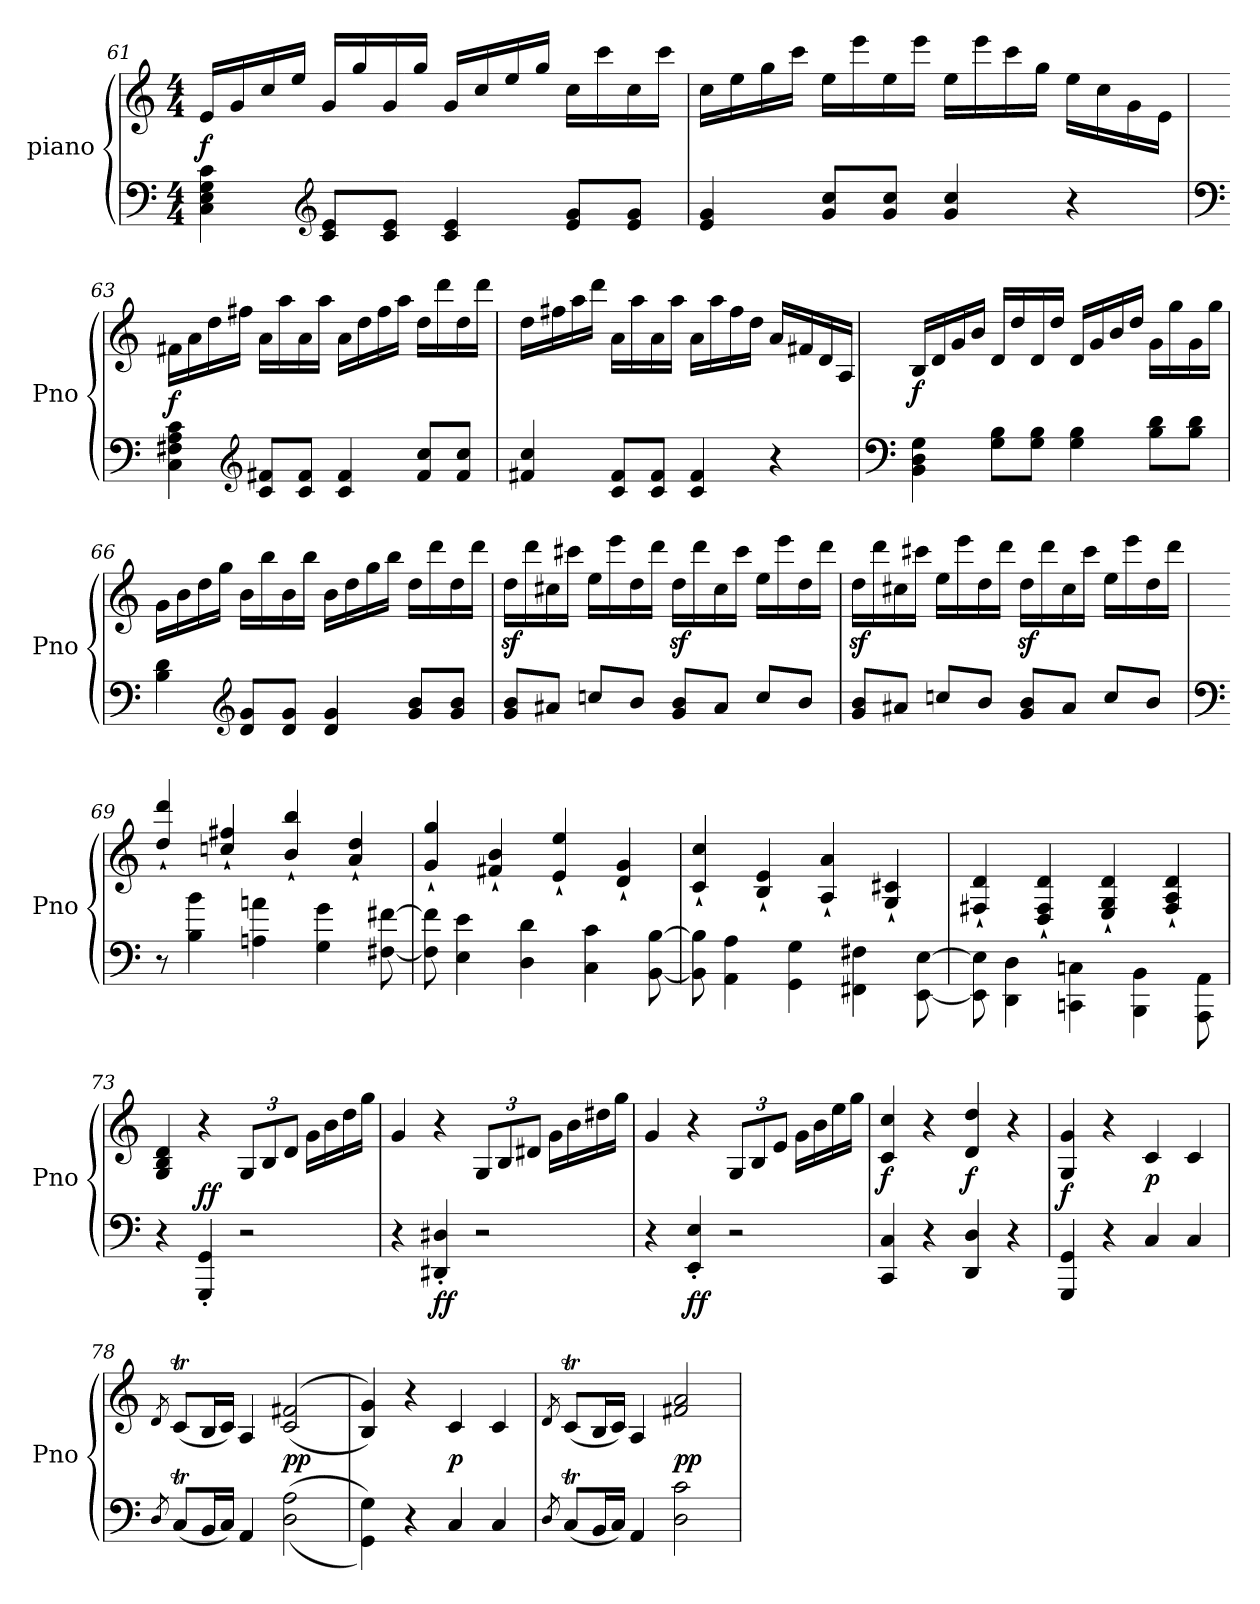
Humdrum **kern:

**kern	**dynam	**kern	**dynam
*part2	*part2	*part1	*part1
*staff2	*staff2	*staff1	*staff1
*I"piano	*	*I"piano	*
*I'Pno	*	*I'Pno	*
!!LO:LB:g=z
*clefF4	*	*clefG2	*
*k[]	*	*k[]	*
*M4/4	*	*M4/4	*
=61	=61	=61	=61
!	!LO:DY:a	!	!
4C\ 4E\ 4G\ 4c\	f	16e/LL	.
.	.	16g/	.
.	.	16cc/	.
.	.	16ee/JJ	.
*clefG2	*	*	*
8c/ 8e/L	.	16g/LL	.
.	.	16gg/	.
8c/ 8e/J	.	16g/	.
.	.	16gg/JJ	.
4c/ 4e/	.	16g/LL	.
.	.	16cc/	.
.	.	16ee/	.
.	.	16gg/JJ	.
8e/ 8g/L	.	16cc\LL	.
.	.	16ccc\	.
8e/ 8g/J	.	16cc\	.
.	.	16ccc\JJ	.
=62	=62	=62	=62
4e/ 4g/	.	16cc\LL	.
.	.	16ee\	.
.	.	16gg\	.
.	.	16ccc\JJ	.
8g/ 8cc/L	.	16ee\LL	.
.	.	16eee\	.
8g/ 8cc/J	.	16ee\	.
.	.	16eee\JJ	.
4g/ 4cc/	.	16ee\LL	.
.	.	16eee\	.
.	.	16ccc\	.
.	.	16gg\JJ	.
4r	.	16ee\LL	.
.	.	16cc\	.
.	.	16g\	.
.	.	16e\JJ	.
=63	=63	=63	=63
*clefF4	*	*	*
!	!LO:DY:a	!	!
4C\ 4F#X\ 4A\ 4c\	f	16f#X\LL	.
.	.	16a\	.
.	.	16dd\	.
.	.	16ff#X\JJ	.
*clefG2	*	*	*
8c/ 8f#X/L	.	16a\LL	.
.	.	16aa\	.
8c/ 8f#/J	.	16a\	.
.	.	16aa\JJ	.
4c/ 4f#/	.	16a\LL	.
.	.	16dd\	.
.	.	16ff#\	.
.	.	16aa\JJ	.
8f#/ 8cc/L	.	16dd\LL	.
.	.	16ddd\	.
8f#/ 8cc/J	.	16dd\	.
.	.	16ddd\JJ	.
!!LO:LB:g=z
=64	=64	=64	=64
4f#X/ 4cc/	.	16dd\LL	.
.	.	16ff#X\	.
.	.	16aa\	.
.	.	16ddd\JJ	.
8c/ 8f#/L	.	16a\LL	.
.	.	16aa\	.
8c/ 8f#/J	.	16a\	.
.	.	16aa\JJ	.
4c/ 4f#/	.	16a\LL	.
.	.	16aa\	.
.	.	16ff#\	.
.	.	16dd\JJ	.
4r	.	16a/LL	.
.	.	16f#X/	.
.	.	16d/	.
.	.	16A/JJ	.
=65	=65	=65	=65
*clefF4	*	*	*
!	!	!	!LO:DY:b
4BB\ 4D\ 4G\	.	16B/LL	f
.	.	16d/	.
.	.	16g/	.
.	.	16b/JJ	.
8G\ 8B\L	.	16d/LL	.
.	.	16dd/	.
8G\ 8B\J	.	16d/	.
.	.	16dd/JJ	.
4G\ 4B\	.	16d/LL	.
.	.	16g/	.
.	.	16b/	.
.	.	16dd/JJ	.
8B\ 8d\L	.	16g\LL	.
.	.	16gg\	.
8B\ 8d\J	.	16g\	.
.	.	16gg\JJ	.
=66	=66	=66	=66
4B\ 4d\	.	16g\LL	.
.	.	16b\	.
.	.	16dd\	.
.	.	16gg\JJ	.
*clefG2	*	*	*
8d/ 8g/L	.	16b\LL	.
.	.	16bb\	.
8d/ 8g/J	.	16b\	.
.	.	16bb\JJ	.
4d/ 4g/	.	16b\LL	.
.	.	16dd\	.
.	.	16gg\	.
.	.	16bb\JJ	.
8g/ 8b/L	.	16dd\LL	.
.	.	16ddd\	.
8g/ 8b/J	.	16dd\	.
.	.	16ddd\JJ	.
=67	=67	=67	=67
8g/ 8b/L	.	16ddz<\LL	.
.	.	16ddd\	.
8a#X/J	.	16cc#X\	.
.	.	16ccc#X\JJ	.
8ccn/L	.	16ee\LL	.
.	.	16eee\	.
8b/J	.	16dd\	.
.	.	16ddd\JJ	.
8g/ 8b/L	.	16ddz<\LL	.
.	.	16ddd\	.
8a#/J	.	16cc#\	.
.	.	16ccc#\JJ	.
8cc/L	.	16ee\LL	.
.	.	16eee\	.
8b/J	.	16dd\	.
.	.	16ddd\JJ	.
!!LO:LB:g=z
=68	=68	=68	=68
8g/ 8b/L	.	16ddz<\LL	.
.	.	16ddd\	.
8a#X/J	.	16cc#X\	.
.	.	16ccc#X\JJ	.
8ccn/L	.	16ee\LL	.
.	.	16eee\	.
8b/J	.	16dd\	.
.	.	16ddd\JJ	.
8g/ 8b/L	.	16ddz<\LL	.
.	.	16ddd\	.
8a#/J	.	16cc#\	.
.	.	16ccc#\JJ	.
8cc/L	.	16ee\LL	.
.	.	16eee\	.
8b/J	.	16dd\	.
.	.	16ddd\JJ	.
=69	=69	=69	=69
*clefF4	*	*	*
8r	.	4dd/` 4ddd/`	.
4B\ 4b\	.	.	.
.	.	4ccn/` 4ff#X/`	.
4An\ 4an\	.	.	.
.	.	4b/` 4bb/`	.
4G\ 4g\	.	.	.
.	.	4a/` 4dd/`	.
[8F#X\ [8f#X\	.	.	.
=70	=70	=70	=70
8F#\] 8f#\]	.	4g/` 4gg/`	.
4E\ 4e\	.	.	.
.	.	4f#X/` 4b/`	.
4D\ 4d\	.	.	.
.	.	4e/` 4ee/`	.
4C\ 4c\	.	.	.
.	.	4d/` 4g/`	.
[8BB\ [8B\	.	.	.
=71	=71	=71	=71
8BB\] 8B\]	.	4c/` 4cc/`	.
4AA\ 4A\	.	.	.
.	.	4B/` 4e/`	.
4GG\ 4G\	.	.	.
.	.	4A/` 4a/`	.
4FF#X\ 4F#X\	.	.	.
.	.	4G/` 4c#X/`	.
[8EE\ [8E\	.	.	.
=72	=72	=72	=72
8EE\] 8E\]	.	4F#X/` 4d/`	.
4DD\ 4D\	.	.	.
.	.	4D/` 4F#/` 4d/`	.
4CCn\ 4Cn\	.	.	.
.	.	4E/` 4G/` 4d/`	.
4BBB\ 4BB\	.	.	.
.	.	4F#/` 4A/` 4d/`	.
8AAA\ 8AA\	.	.	.
!!LO:PB:g=z
=73	=73	=73	=73
4r	.	4G/ 4B/ 4d/	.
!	!LO:DY:a	!	!
4GGG/' 4GG/'	ff	4r	.
*	*	*Xbrackettup	*
2r	.	12G/L	.
.	.	12B/	.
.	.	12d/J	.
.	.	16g\LL	.
.	.	16b\	.
.	.	16dd\	.
.	.	16gg\JJ	.
=74	=74	=74	=74
4r	.	4g/	.
!	!LO:DY:b	!	!
4DD#X/' 4D#X/'	ff	4r	.
2r	.	12G/L	.
.	.	12B/	.
.	.	12d#X/J	.
.	.	16g\LL	.
.	.	16b\	.
.	.	16dd#X\	.
.	.	16gg\JJ	.
=75	=75	=75	=75
4r	.	4g/	.
!	!LO:DY:b	!	!
4EE/' 4E/'	ff	4r	.
2r	.	12G/L	.
.	.	12B/	.
.	.	12e/J	.
.	.	16g\LL	.
.	.	16b\	.
.	.	16ee\	.
.	.	16gg\JJ	.
=76	=76	=76	=76
!	!	!	!LO:DY:b
4CC/ 4C/	.	4c/ 4cc/	f
4r	.	4r	.
!	!	!	!LO:DY:b
4DD/ 4D/	.	4d/ 4dd/	f
4r	.	4r	.
=77	=77	=77	=77
!	!LO:DY:a	!	!
4GGG/ 4GG/	f	4G/ 4g/	.
4r	.	4r	.
!	!	!	!LO:DY:b
4C/	.	4c/	p
4C/	.	4c/	.
=78	=78	=78	=78
8qD/	.	8qd/	.
(<8CT/L	.	(<8cT/L	.
16BB/L	.	16B/L	.
16C/JJ)	.	16c/JJ)	.
4AA/	.	4A/	.
!	!	!	!LO:DY:b
(>(<2D\ 2A\	.	(<(>2c/ 2f#X/	pp
!!LO:LB:g=z
=79	=79	=79	=79
4GG\ 4G\))	.	4B/ 4g/))	.
4r	.	4r	.
!	!	!	!LO:DY:b
4C/	.	4c/	p
4C/	.	4c/	.
=80	=80	=80	=80
8qD/	.	8qd/	.
(<8CT/L	.	(<8cT/L	.
16BB/L	.	16B/L	.
16C/JJ)	.	16c/JJ)	.
4AA/	.	4A/	.
!	!	!	!LO:DY:b
2D\ 2c\	.	2f#X/ 2a/	pp
=	=	=	=
*-	*-	*-	*-
